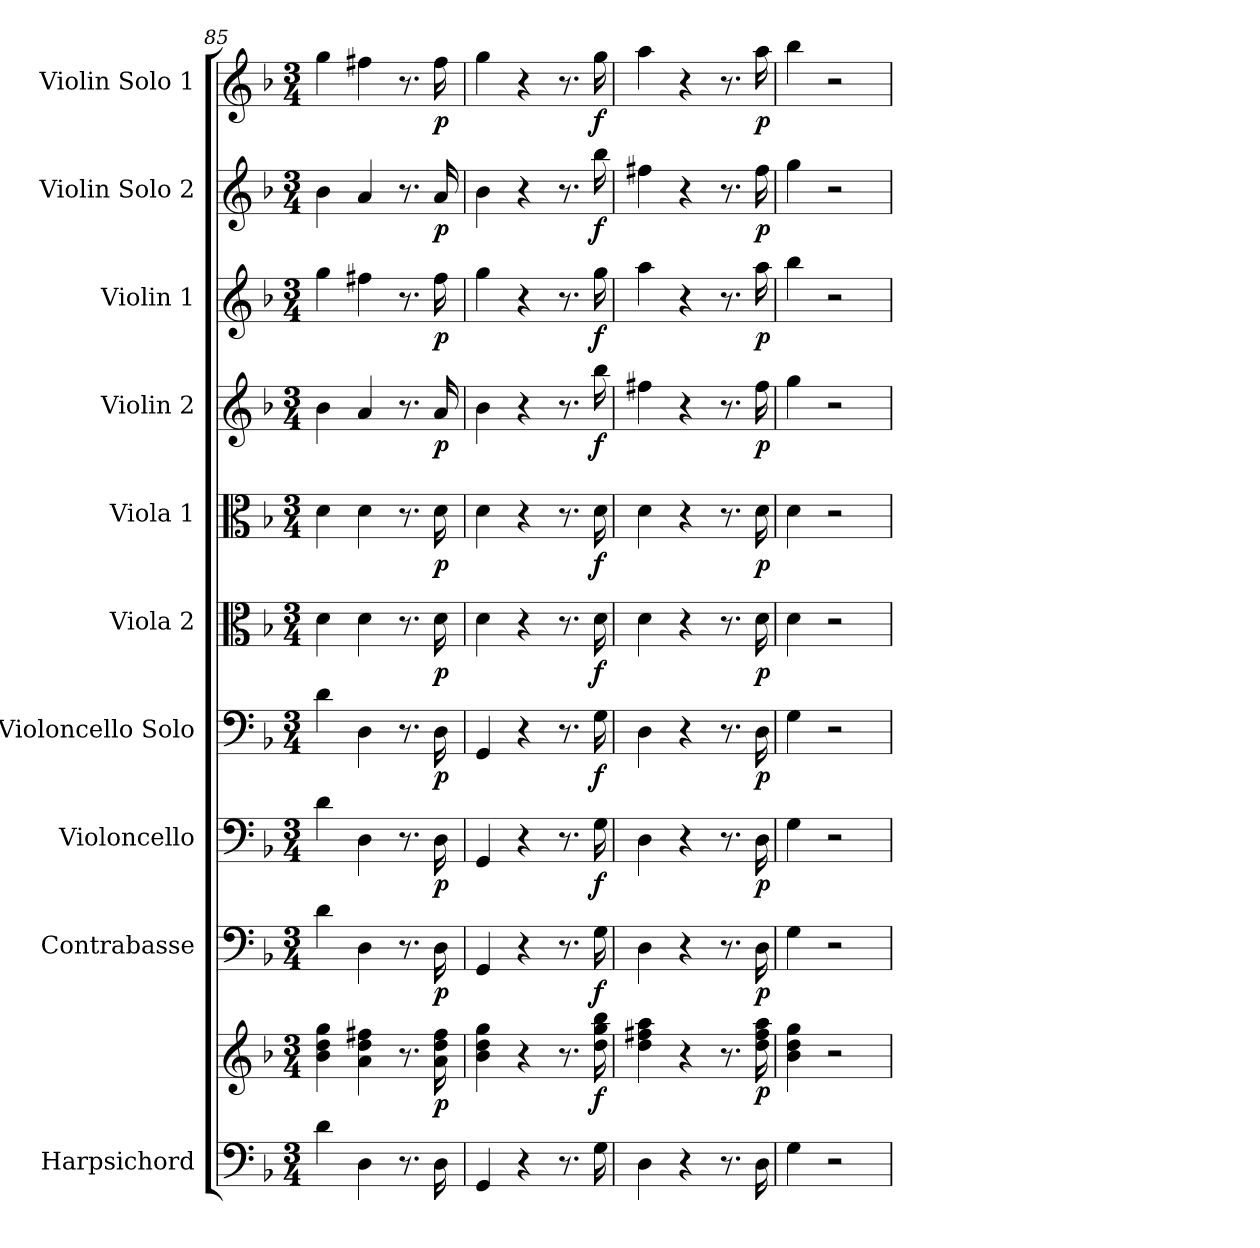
**kern	**kern	**dynam	**kern	**dynam	**kern	**dynam	**kern	**dynam	**kern	**dynam	**kern	**dynam	**kern	**dynam	**kern	**dynam	**kern	**dynam	**kern	**dynam
*part10	*part10	*part10	*part9	*part9	*part8	*part8	*part7	*part7	*part6	*part6	*part5	*part5	*part4	*part4	*part3	*part3	*part2	*part2	*part1	*part1
*staff11	*staff10	*staff10/11	*staff9	*staff9	*staff8	*staff8	*staff7	*staff7	*staff6	*staff6	*staff5	*staff5	*staff4	*staff4	*staff3	*staff3	*staff2	*staff2	*staff1	*staff1
*I"Harpsichord	*	*	*I"Contrabasse	*	*I"Violoncello	*	*I"Violoncello Solo	*	*I"Viola 2	*	*I"Viola 1	*	*I"Violin 2	*	*I"Violin 1	*	*I"Violin Solo 2	*	*I"Violin Solo 1	*
*I'Hch.	*	*	*I'Cbs.	*	*	*	*I'Vc.	*	*	*	*	*	*	*	*	*	*I'Vln.	*	*I'Vln.	*
*clefF4	*clefG2	*	*clefF4	*	*clefF4	*	*clefF4	*	*clefC3	*	*clefC3	*	*clefG2	*	*clefG2	*	*clefG2	*	*clefG2	*
*	*	*	*ITrd7c12	*	*	*	*	*	*	*	*	*	*	*	*	*	*	*	*	*
*k[b-]	*k[b-]	*	*k[b-]	*	*k[b-]	*	*k[b-]	*	*k[b-]	*	*k[b-]	*	*k[b-]	*	*k[b-]	*	*k[b-]	*	*k[b-]	*
*M3/4	*M3/4	*	*M3/4	*	*M3/4	*	*M3/4	*	*M3/4	*	*M3/4	*	*M3/4	*	*M3/4	*	*M3/4	*	*M3/4	*
=85	=85	=85	=85	=85	=85	=85	=85	=85	=85	=85	=85	=85	=85	=85	=85	=85	=85	=85	=85	=85
4d\	4b-\ 4dd\ 4gg\	.	4D\	.	4d\	.	4d\	.	4d\	.	4d\	.	4b-\	.	4gg\	.	4b-\	.	4gg\	.
4D\	4a\ 4dd\ 4ff#X\	.	4DD\	.	4D\	.	4D\	.	4d\	.	4d\	.	4a/	.	4ff#X\	.	4a/	.	4ff#X\	.
8.r	8.r	.	8.r	.	8.r	.	8.r	.	8.r	.	8.r	.	8.r	.	8.r	.	8.r	.	8.r	.
!	!	!LO:DY:b	!	!LO:DY:b	!	!LO:DY:b	!	!LO:DY:b	!	!LO:DY:b	!	!LO:DY:b	!	!LO:DY:b	!	!LO:DY:b	!	!LO:DY:b	!	!LO:DY:b
16D\	16a\ 16dd\ 16ff#\	p	16DD\	p	16D\	p	16D\	p	16d\	p	16d\	p	16a/	p	16ff#\	p	16a/	p	16ff#\	p
=86	=86	=86	=86	=86	=86	=86	=86	=86	=86	=86	=86	=86	=86	=86	=86	=86	=86	=86	=86	=86
4GG/	4b-\ 4dd\ 4gg\	.	4GGG/	.	4GG/	.	4GG/	.	4d\	.	4d\	.	4b-\	.	4gg\	.	4b-\	.	4gg\	.
4r	4r	.	4r	.	4r	.	4r	.	4r	.	4r	.	4r	.	4r	.	4r	.	4r	.
8.r	8.r	.	8.r	.	8.r	.	8.r	.	8.r	.	8.r	.	8.r	.	8.r	.	8.r	.	8.r	.
!	!	!LO:DY:b	!	!LO:DY:b	!	!LO:DY:b	!	!LO:DY:b	!	!LO:DY:b	!	!LO:DY:b	!	!LO:DY:b	!	!LO:DY:b	!	!LO:DY:b	!	!LO:DY:b
16G\	16dd\ 16gg\ 16bb-\	f	16GG\	f	16G\	f	16G\	f	16d\	f	16d\	f	16bb-\	f	16gg\	f	16bb-\	f	16gg\	f
=87	=87	=87	=87	=87	=87	=87	=87	=87	=87	=87	=87	=87	=87	=87	=87	=87	=87	=87	=87	=87
4D\	4dd\ 4ff#X\ 4aa\	.	4DD\	.	4D\	.	4D\	.	4d\	.	4d\	.	4ff#X\	.	4aa\	.	4ff#X\	.	4aa\	.
4r	4r	.	4r	.	4r	.	4r	.	4r	.	4r	.	4r	.	4r	.	4r	.	4r	.
8.r	8.r	.	8.r	.	8.r	.	8.r	.	8.r	.	8.r	.	8.r	.	8.r	.	8.r	.	8.r	.
!	!	!LO:DY:b	!	!LO:DY:b	!	!LO:DY:b	!	!LO:DY:b	!	!LO:DY:b	!	!LO:DY:b	!	!LO:DY:b	!	!LO:DY:b	!	!LO:DY:b	!	!LO:DY:b
16D\	16dd\ 16ff#\ 16aa\	p	16DD\	p	16D\	p	16D\	p	16d\	p	16d\	p	16ff#\	p	16aa\	p	16ff#\	p	16aa\	p
=88	=88	=88	=88	=88	=88	=88	=88	=88	=88	=88	=88	=88	=88	=88	=88	=88	=88	=88	=88	=88
4G\	4b-\ 4dd\ 4gg\	.	4GG\	.	4G\	.	4G\	.	4d\	.	4d\	.	4gg\	.	4bb-\	.	4gg\	.	4bb-\	.
2r	2r	.	2r	.	2r	.	2r	.	2r	.	2r	.	2r	.	2r	.	2r	.	2r	.
=	=	=	=	=	=	=	=	=	=	=	=	=	=	=	=	=	=	=	=	=
*-	*-	*-	*-	*-	*-	*-	*-	*-	*-	*-	*-	*-	*-	*-	*-	*-	*-	*-	*-	*-
